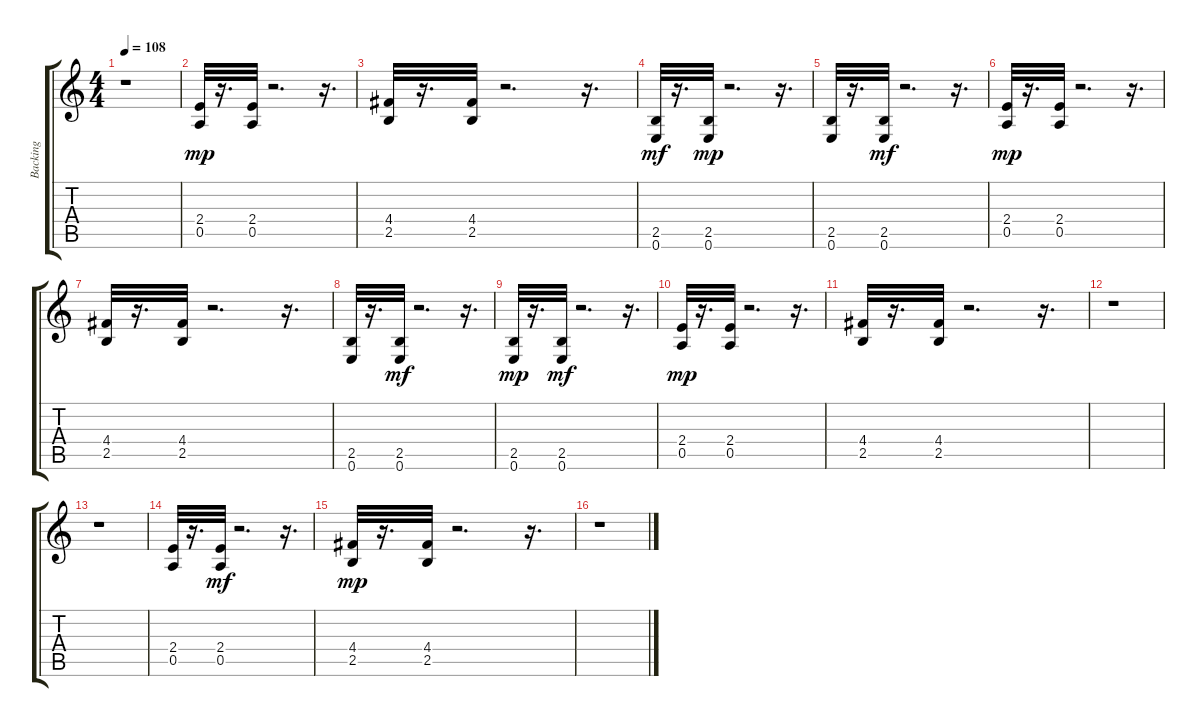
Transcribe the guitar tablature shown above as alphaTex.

\track ("Backing" "Backing") {instrument distortionguitar}
\staff {score tabs}
\tuning (E4 B3 G3 D3 A2 E2) {hide}
\ts (4 4)
\tempo 108
\clef g2
\ks c
r.1{dy mp} |
(2.4 0.5).32 r.16{d} (2.4 0.5).32 r.2{d} r.16{d} |
(4.4 2.5).32 r.16{d} (4.4 2.5).32 r.2{d} r.16{d} |
(2.5 0.6).32{dy mf} r.16{d} (2.5 0.6).32{dy mp} r.2{d} r.16{d} |
(2.5 0.6).32 r.16{d} (2.5 0.6).32{dy mf} r.2{d} r.16{d} |
(2.4 0.5).32{dy mp} r.16{d} (2.4 0.5).32 r.2{d} r.16{d} |
(4.4 2.5).32 r.16{d} (4.4 2.5).32 r.2{d} r.16{d} |
(2.5 0.6).32 r.16{d} (2.5 0.6).32{dy mf} r.2{d} r.16{d} |
(2.5 0.6).32{dy mp} r.16{d} (2.5 0.6).32{dy mf} r.2{d} r.16{d} |
(2.4 0.5).32{dy mp} r.16{d} (2.4 0.5).32 r.2{d} r.16{d} |
(4.4 2.5).32 r.16{d} (4.4 2.5).32 r.2{d} r.16{d} |
r.1 |
r.1 |
(2.4 0.5).32 r.16{d} (2.4 0.5).32{dy mf} r.2{d} r.16{d} |
(4.4 2.5).32{dy mp} r.16{d} (4.4 2.5).32 r.2{d} r.16{d} |
r.1
